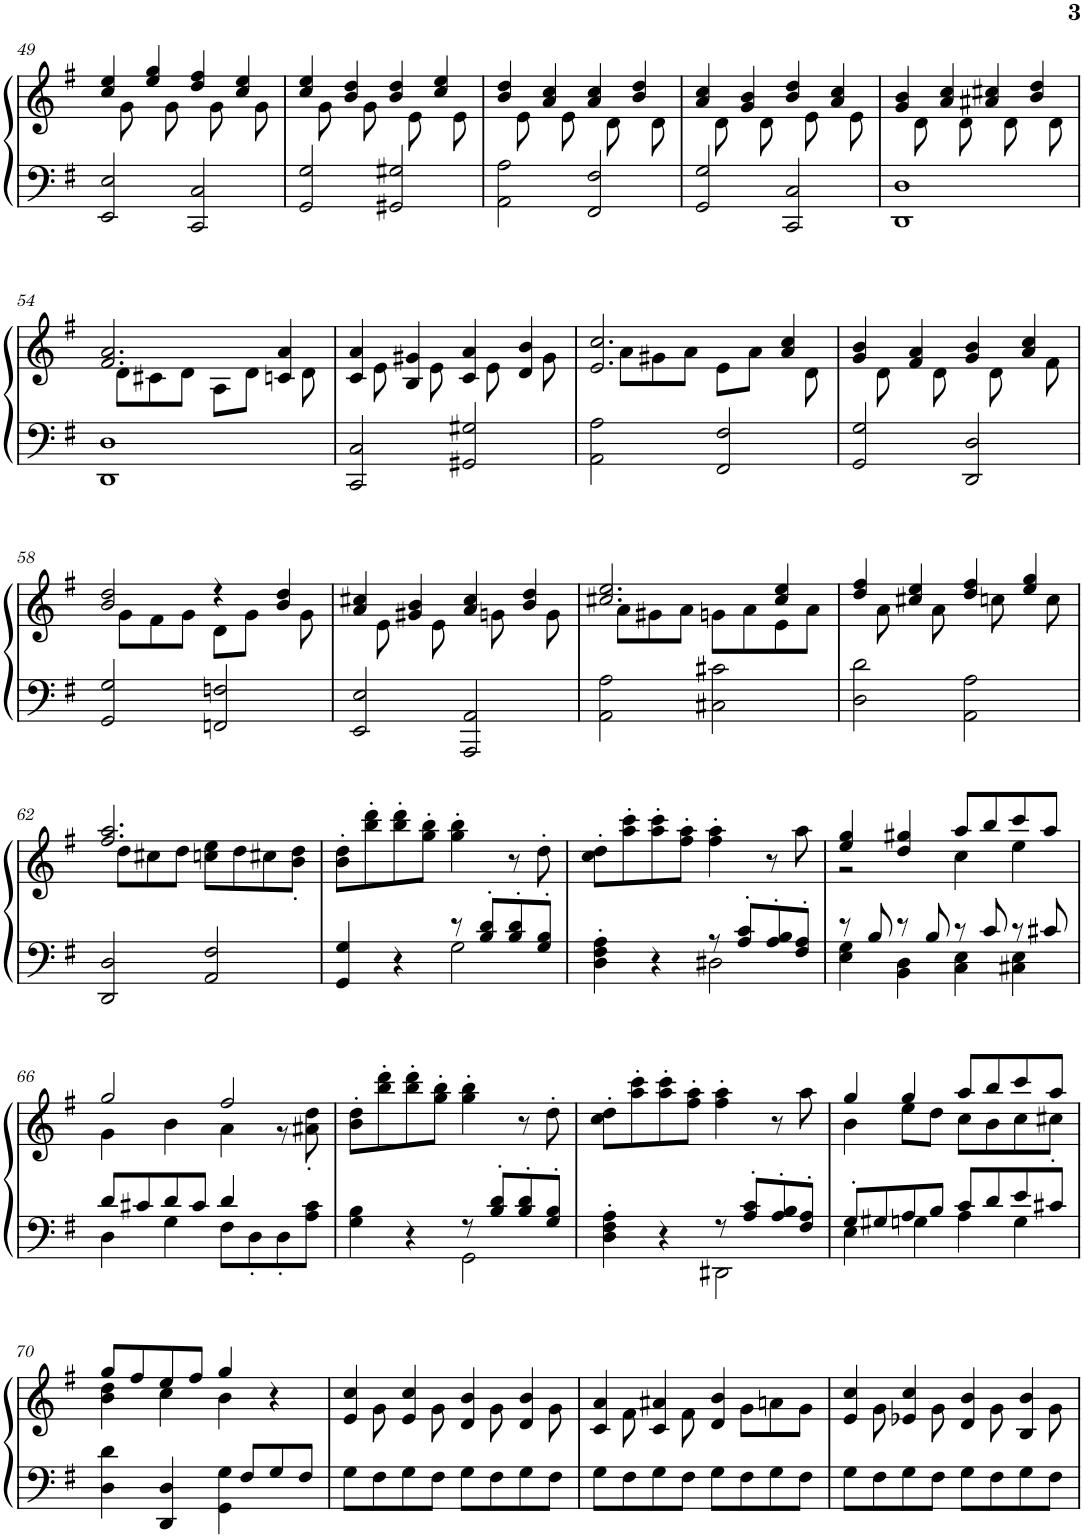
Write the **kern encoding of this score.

**kern	**kern
*part1	*part1
*staff2	*staff1
*I"Piano	*
*I'Pno.	*
!!LO:PB:g=z
*clefF4	*clefG2
*k[f#]	*k[f#]
*M4/4	*M4/4
=49	=49
*	*^
2EE/ 2E/	4cc/ 4ee/	8ryy
.	.	8g\
.	4ee/ 4gg/	8ryy
.	.	8g\
2CC/ 2C/	4dd/ 4ff#/	8ryy
.	.	8g\
.	4cc/ 4ee/	8ryy
.	.	8g\
=50	=50	=50
2GG/ 2G/	4cc/ 4ee/	8ryy
.	.	8g\
.	4b/ 4dd/	8ryy
.	.	8g\
2GG#X/ 2G#X/	4b/ 4dd/	8ryy
.	.	8e\
.	4cc/ 4ee/	8ryy
.	.	8e\
=51	=51	=51
2AA\ 2A\	4b/ 4dd/	8ryy
.	.	8e\
.	4a/ 4cc/	8ryy
.	.	8e\
2FF#/ 2F#/	4a/ 4cc/	8ryy
.	.	8d\
.	4b/ 4dd/	8ryy
.	.	8d\
=52	=52	=52
2GG/ 2G/	4a/ 4cc/	8ryy
.	.	8d\
.	4g/ 4b/	8ryy
.	.	8d\
2CC/ 2C/	4b/ 4dd/	8ryy
.	.	8e\
.	4a/ 4cc/	8ryy
.	.	8e\
=53	=53	=53
1DD 1D	4g/ 4b/	8ryy
.	.	8d\
.	4a/ 4cc/	8ryy
.	.	8d\
.	4a#X/ 4cc#X/	8ryy
.	.	8d\
.	4b/ 4dd/	8ryy
.	.	8d\
!!LO:LB:g=z	!!
=54	=54	=54
1DD 1D	2.f#/ 2.a/	8ryy
.	.	8d\L
.	.	8c#X\
.	.	8d\J
.	.	8A\L
.	.	8d\J
.	4cn/ 4a/	8ryy
.	.	8d\
=55	=55	=55
2CC/ 2C/	4c/ 4a/	8ryy
.	.	8e\
.	4B/ 4g#X/	8ryy
.	.	8e\
2GG#X/ 2G#X/	4c/ 4a/	8ryy
.	.	8e\
.	4d/ 4b/	8ryy
.	.	8g#\
=56	=56	=56
2AA\ 2A\	2.e/ 2.cc/	8ryy
.	.	8a\L
.	.	8g#X\
.	.	8a\J
2FF#/ 2F#/	.	8e\L
.	.	8a\J
.	4a/ 4cc/	8ryy
.	.	8d\
=57	=57	=57
2GG/ 2G/	4g/ 4b/	8ryy
.	.	8d\
.	4f#/ 4a/	8ryy
.	.	8d\
2DD/ 2D/	4g/ 4b/	8ryy
.	.	8d\
.	4a/ 4cc/	8ryy
.	.	8f#\
!!LO:LB:g=z	!!
=58	=58	=58
2GG/ 2G/	2b/ 2dd/	8ryy
.	.	8g\L
.	.	8f#\
.	.	8g\J
2FFn/ 2Fn/	4r	8d\L
.	.	8g\J
.	4b/ 4dd/	8ryy
.	.	8g\
=59	=59	=59
2EE/ 2E/	4a/ 4cc#X/	8ryy
.	.	8e\
.	4g#X/ 4b/	8ryy
.	.	8e\
2AAA/ 2AA/	4a/ 4cc#/	8ryy
.	.	8gn\
.	4b/ 4dd/	8ryy
.	.	8g\
=60	=60	=60
2AA\ 2A\	2.cc#X/ 2.ee/	8ryy
.	.	8a\L
.	.	8g#X\
.	.	8a\J
2C#X\ 2c#X\	.	8gn\L
.	.	8a\
.	4cc#/ 4ee/	8e\
.	.	8a\J
=61	=61	=61
2D\ 2d\	4dd/ 4ff#/	8ryy
.	.	8a\
.	4cc#X/ 4ee/	8ryy
.	.	8a\
2AA\ 2A\	4dd/ 4ff#/	8ryy
.	.	8ccn\
.	4ee/ 4gg/	8ryy
.	.	8cc\
!!LO:LB:g=z	!!
=62	=62	=62
2DD/ 2D/	2.ff#/ 2.aa/	8ryy
.	.	8dd\L
.	.	8cc#X\
.	.	8dd\J
2AA/ 2F#/	.	8ccn\ 8ee\L
.	.	8dd\
.	4ryy	8cc#X\
.	.	8b\' 8dd\'J
*	*v	*v
=63	=63
*^	*
4GG/ 4G/	2ryy	8b\' 8dd\'L
.	.	8bb\' 8ddd\'
4r	.	8bb\' 8ddd\'
.	.	8gg\' 8bb\'J
8r	2G\	4gg\' 4bb\'
8B/' 8d/'L	.	.
8B/' 8d/'	.	8r
8G/' 8B/'J	.	8dd'\
=64	=64	=64
4D\' 4F#\' 4A\'	2ryy	8cc\' 8dd\'L
.	.	8aa\' 8ccc\'
4r	.	8aa\' 8ccc\'
.	.	8ff#\' 8aa\'J
8r	2D#X\	4ff#\' 4aa\'
8A/' 8c/'L	.	.
8A/' 8B/'	.	8r
8F#/' 8A/'J	.	8aa\
=65	=65	=65
*	*	*^
8r	4E\ 4G\	4ee/ 4gg/	2r
8B/	.	.	.
8r	4BB\ 4D\	4dd/ 4gg#X/	.
8B/	.	.	.
8r	4C\ 4E\	8aa/L	4cc\
8c/	.	8bb/	.
8r	4C#X\ 4E\	8ccc/	4ee\
8c#X/	.	8aa/J	.
!!LO:LB:g=z	!!
=66	=66	=66	=66
8d/L	4D\	2gg/	4g\
8c#X/	.	.	.
8d/	4G\	.	4b\
8c#/J	.	.	.
4d/	8F#\L	2ff#/	4a\
.	8D'\	.	.
4ryy	8D'\	.	8r
.	8A\ 8c#\J	.	8a#X\' 8dd\'
*	*	*v	*v
=67	=67	=67
4G\ 4B\	2ryy	8b\' 8dd\'L
.	.	8bb\' 8ddd\'
4r	.	8bb\' 8ddd\'
.	.	8gg\' 8bb\'J
8r	2GG\	4gg\' 4bb\'
8B/' 8d/'L	.	.
8B/' 8d/'	.	8r
8G/' 8B/'J	.	8dd'\
=68	=68	=68
4D\' 4F#\' 4A\'	2ryy	8cc\' 8dd\'L
.	.	8aa\' 8ccc\'
4r	.	8aa\' 8ccc\'
.	.	8ff#\' 8aa\'J
8r	2DD#X\	4ff#\' 4aa\'
8A/' 8c/'L	.	.
8A/' 8B/'	.	8r
8F#/' 8A/'J	.	8aa\
=69	=69	=69
*	*	*^
8G'/L	4E\	4gg/	4b\
8G#X/	.	.	.
8A/	4Gn\	4gg/	8ee\L
8B/J	.	.	8dd\J
8c/L	4A\	8aa/L	8cc\L
8d/	.	8bb/	8b\
8e/	4G\	8ccc/	8cc\
8c#X/J	.	8aa/J	8cc#X'\J
!!LO:LB:g=z	!!
=70	=70	=70	=70
4D\ 4d\	2ryy	8gg/L	4b\ 4dd\
.	.	8ff#/	.
4DD/ 4D/	.	8ee/	4cc\
.	.	8ff#/J	.
8ryy	4GG\ 4G\	4gg/	4b\
8F#/L	.	.	.
8G/	4ryy	4r	4ryy
8F#/J	.	.	.
*v	*v	*	*
=71	=71	=71
8G\L	4e/ 4cc/	8ryy
8F#\	.	8g\
8G\	4e/ 4cc/	8ryy
8F#\J	.	8g\
8G\L	4d/ 4b/	8ryy
8F#\	.	8g\
8G\	4d/ 4b/	8ryy
8F#\J	.	8g\
=72	=72	=72
8G\L	4c/ 4a/	8ryy
8F#\	.	8f#\
8G\	4c/ 4a#X/	8ryy
8F#\J	.	8f#\
8G\L	4d/ 4b/	8ryy
8F#\	.	8g\L
8G\	4ryy	8an\
8F#\J	.	8g\J
=73	=73	=73
8G\L	4e/ 4cc/	8ryy
8F#\	.	8g\
8G\	4e-X/ 4cc/	8ryy
8F#\J	.	8g\
8G\L	4d/ 4b/	8ryy
8F#\	.	8g\
8G\	4B/ 4b/	8ryy
8F#\J	.	8g\
*	*v	*v
=	=
*-	*-
